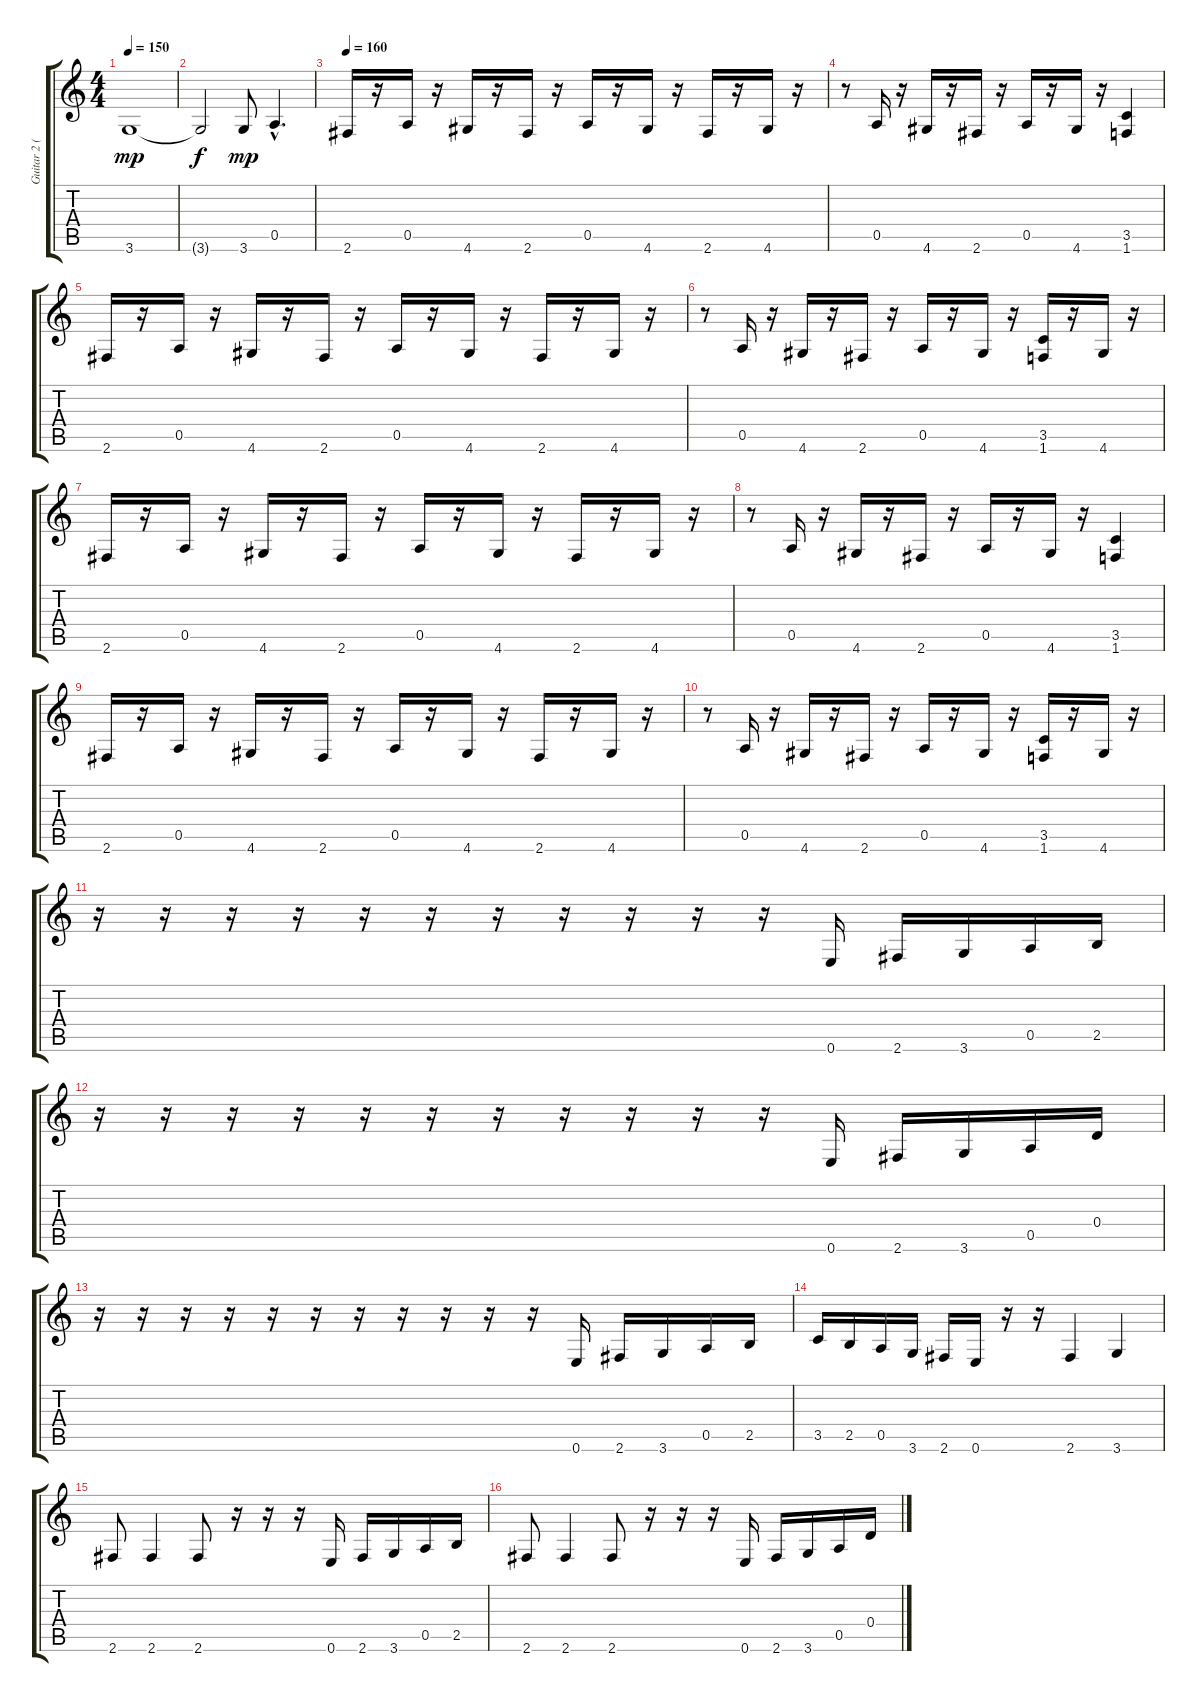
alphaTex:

\track ("Guitar 2 (Lead)           " "Guitar 2 (") {instrument distortionguitar}
\staff {score tabs}
\tuning (E4 B3 G3 D3 A2 E2) {hide}
\ts (4 4)
\tempo 150
\clef g2
\ks c
3.6.1{dy mp} |
3.6{t}.2{dy f} 3.6.8{dy mp} 0.5{hac}.4{d} |
\tempo 160
2.6.16 r.16 0.5.16 r.16 4.6.16 r.16 2.6.16 r.16 0.5.16 r.16 4.6.16 r.16 2.6.16 r.16 4.6.16 r.16 |
r.8 0.5.16 r.16 4.6.16 r.16 2.6.16 r.16 0.5.16 r.16 4.6.16 r.16 (3.5 1.6).4 |
2.6.16 r.16 0.5.16 r.16 4.6.16 r.16 2.6.16 r.16 0.5.16 r.16 4.6.16 r.16 2.6.16 r.16 4.6.16 r.16 |
r.8 0.5.16 r.16 4.6.16 r.16 2.6.16 r.16 0.5.16 r.16 4.6.16 r.16 (3.5 1.6).16 r.16 4.6.16 r.16 |
2.6.16 r.16 0.5.16 r.16 4.6.16 r.16 2.6.16 r.16 0.5.16 r.16 4.6.16 r.16 2.6.16 r.16 4.6.16 r.16 |
r.8 0.5.16 r.16 4.6.16 r.16 2.6.16 r.16 0.5.16 r.16 4.6.16 r.16 (3.5 1.6).4 |
2.6.16 r.16 0.5.16 r.16 4.6.16 r.16 2.6.16 r.16 0.5.16 r.16 4.6.16 r.16 2.6.16 r.16 4.6.16 r.16 |
r.8 0.5.16 r.16 4.6.16 r.16 2.6.16 r.16 0.5.16 r.16 4.6.16 r.16 (3.5 1.6).16 r.16 4.6.16 r.16 |
r.16 r.16 r.16 r.16 r.16 r.16 r.16 r.16 r.16 r.16 r.16 0.6.16 2.6.16 3.6.16 0.5.16 2.5.16 |
r.16 r.16 r.16 r.16 r.16 r.16 r.16 r.16 r.16 r.16 r.16 0.6.16 2.6.16 3.6.16 0.5.16 0.4.16 |
r.16 r.16 r.16 r.16 r.16 r.16 r.16 r.16 r.16 r.16 r.16 0.6.16 2.6.16 3.6.16 0.5.16 2.5.16 |
3.5.16 2.5.16 0.5.16 3.6.16 2.6.16 0.6.16 r.16 r.16 2.6.4 3.6.4 |
2.6.8 2.6.4 2.6.8 r.16 r.16 r.16 0.6.16 2.6.16 3.6.16 0.5.16 2.5.16 |
2.6.8 2.6.4 2.6.8 r.16 r.16 r.16 0.6.16 2.6.16 3.6.16 0.5.16 0.4.16
